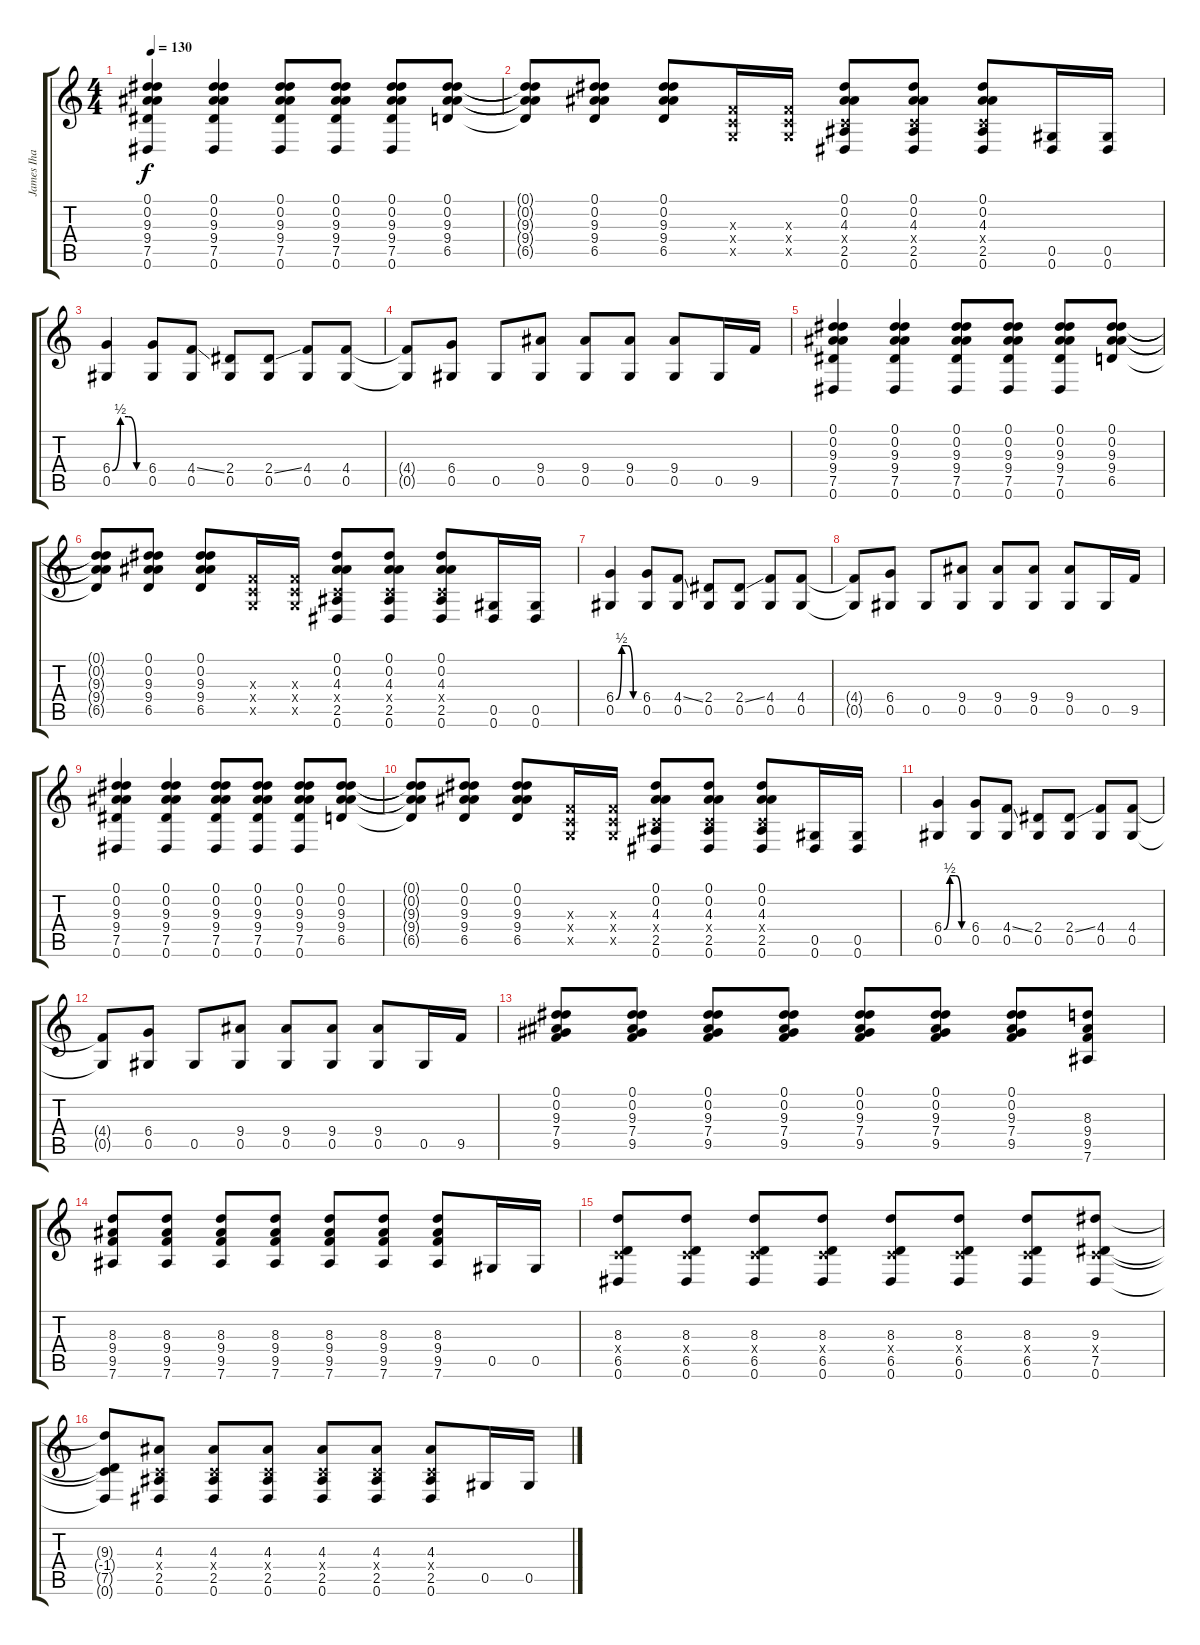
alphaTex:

\track ("James Iha (Acoustic Guitar)" "James Iha ") {instrument acousticguitarnylon}
\staff {score tabs}
\tuning (Eb4 Bb3 Gb3 Db3 Ab2 Eb2) {hide}
\ts (4 4)
\tempo 130
\clef g2
\ks c
(0.1 0.2 9.3 9.4 7.5 0.6).4{dy f} (0.1 0.2 9.3 9.4 7.5 0.6).4 (0.1 0.2 9.3 9.4 7.5 0.6).8 (0.1 0.2 9.3 9.4 7.5 0.6).8 (0.1 0.2 9.3 9.4 7.5 0.6).8 (0.1 0.2 9.3 9.4 6.5).8 |
(0.1{t} 0.2{t} 9.3{t} 9.4{t} 6.5{t}).8 (0.1 0.2 9.3 9.4 6.5).8 (0.1 0.2 9.3 9.4 6.5).8 (-1.3{x} -1.4{x} -1.5{x}).16 (-1.3{x} -1.4{x} -1.5{x}).16 (0.1 0.2 4.3 -1.4{x} 2.5 0.6).8 (0.1 0.2 4.3 -1.4{x} 2.5 0.6).8 (0.1 0.2 4.3 -1.4{x} 2.5 0.6).8 (0.5 0.6).16 (0.5 0.6).16 |
(6.4{be (custom 0 0 15 2 30 2 45 0 60 0)} 0.5).4 (6.4 0.5).8 (4.4{ss} 0.5).8 (2.4 0.5).8 (2.4{ss} 0.5).8 (4.4 0.5).8 (4.4 0.5).8 |
(4.4{t} 0.5{t}).8 (6.4 0.5).8 0.5.8 (9.4 0.5).8 (9.4 0.5).8 (9.4 0.5).8 (9.4 0.5).8 0.5.16 9.5.16 |
(0.1 0.2 9.3 9.4 7.5 0.6).4 (0.1 0.2 9.3 9.4 7.5 0.6).4 (0.1 0.2 9.3 9.4 7.5 0.6).8 (0.1 0.2 9.3 9.4 7.5 0.6).8 (0.1 0.2 9.3 9.4 7.5 0.6).8 (0.1 0.2 9.3 9.4 6.5).8 |
(0.1{t} 0.2{t} 9.3{t} 9.4{t} 6.5{t}).8 (0.1 0.2 9.3 9.4 6.5).8 (0.1 0.2 9.3 9.4 6.5).8 (-1.3{x} -1.4{x} -1.5{x}).16 (-1.3{x} -1.4{x} -1.5{x}).16 (0.1 0.2 4.3 -1.4{x} 2.5 0.6).8 (0.1 0.2 4.3 -1.4{x} 2.5 0.6).8 (0.1 0.2 4.3 -1.4{x} 2.5 0.6).8 (0.5 0.6).16 (0.5 0.6).16 |
(6.4{be (custom 0 0 15 2 30 2 45 0 60 0)} 0.5).4 (6.4 0.5).8 (4.4{ss} 0.5).8 (2.4 0.5).8 (2.4{ss} 0.5).8 (4.4 0.5).8 (4.4 0.5).8 |
(4.4{t} 0.5{t}).8 (6.4 0.5).8 0.5.8 (9.4 0.5).8 (9.4 0.5).8 (9.4 0.5).8 (9.4 0.5).8 0.5.16 9.5.16 |
(0.1 0.2 9.3 9.4 7.5 0.6).4 (0.1 0.2 9.3 9.4 7.5 0.6).4 (0.1 0.2 9.3 9.4 7.5 0.6).8 (0.1 0.2 9.3 9.4 7.5 0.6).8 (0.1 0.2 9.3 9.4 7.5 0.6).8 (0.1 0.2 9.3 9.4 6.5).8 |
(0.1{t} 0.2{t} 9.3{t} 9.4{t} 6.5{t}).8 (0.1 0.2 9.3 9.4 6.5).8 (0.1 0.2 9.3 9.4 6.5).8 (-1.3{x} -1.4{x} -1.5{x}).16 (-1.3{x} -1.4{x} -1.5{x}).16 (0.1 0.2 4.3 -1.4{x} 2.5 0.6).8 (0.1 0.2 4.3 -1.4{x} 2.5 0.6).8 (0.1 0.2 4.3 -1.4{x} 2.5 0.6).8 (0.5 0.6).16 (0.5 0.6).16 |
(6.4{be (custom 0 0 15 2 30 2 45 0 60 0)} 0.5).4 (6.4 0.5).8 (4.4{ss} 0.5).8 (2.4 0.5).8 (2.4{ss} 0.5).8 (4.4 0.5).8 (4.4 0.5).8 |
(4.4{t} 0.5{t}).8 (6.4 0.5).8 0.5.8 (9.4 0.5).8 (9.4 0.5).8 (9.4 0.5).8 (9.4 0.5).8 0.5.16 9.5.16 |
(0.1 0.2 9.3 7.4 9.5).8 (0.1 0.2 9.3 7.4 9.5).8 (0.1 0.2 9.3 7.4 9.5).8 (0.1 0.2 9.3 7.4 9.5).8 (0.1 0.2 9.3 7.4 9.5).8 (0.1 0.2 9.3 7.4 9.5).8 (0.1 0.2 9.3 7.4 9.5).8 (8.3 9.4 9.5 7.6).8 |
(8.3 9.4 9.5 7.6).8 (8.3 9.4 9.5 7.6).8 (8.3 9.4 9.5 7.6).8 (8.3 9.4 9.5 7.6).8 (8.3 9.4 9.5 7.6).8 (8.3 9.4 9.5 7.6).8 (8.3 9.4 9.5 7.6).8 0.5.16 0.5.16 |
(8.3 -1.4{x} 6.5 0.6).8 (8.3 -1.4{x} 6.5 0.6).8 (8.3 -1.4{x} 6.5 0.6).8 (8.3 -1.4{x} 6.5 0.6).8 (8.3 -1.4{x} 6.5 0.6).8 (8.3 -1.4{x} 6.5 0.6).8 (8.3 -1.4{x} 6.5 0.6).8 (9.3 -1.4{x} 7.5 0.6).8 |
(9.3{t} -1.4{t} 7.5{t} 0.6{t}).8 (4.3 -1.4{x} 2.5 0.6).8 (4.3 -1.4{x} 2.5 0.6).8 (4.3 -1.4{x} 2.5 0.6).8 (4.3 -1.4{x} 2.5 0.6).8 (4.3 -1.4{x} 2.5 0.6).8 (4.3 -1.4{x} 2.5 0.6).8 0.5.16 0.5.16
